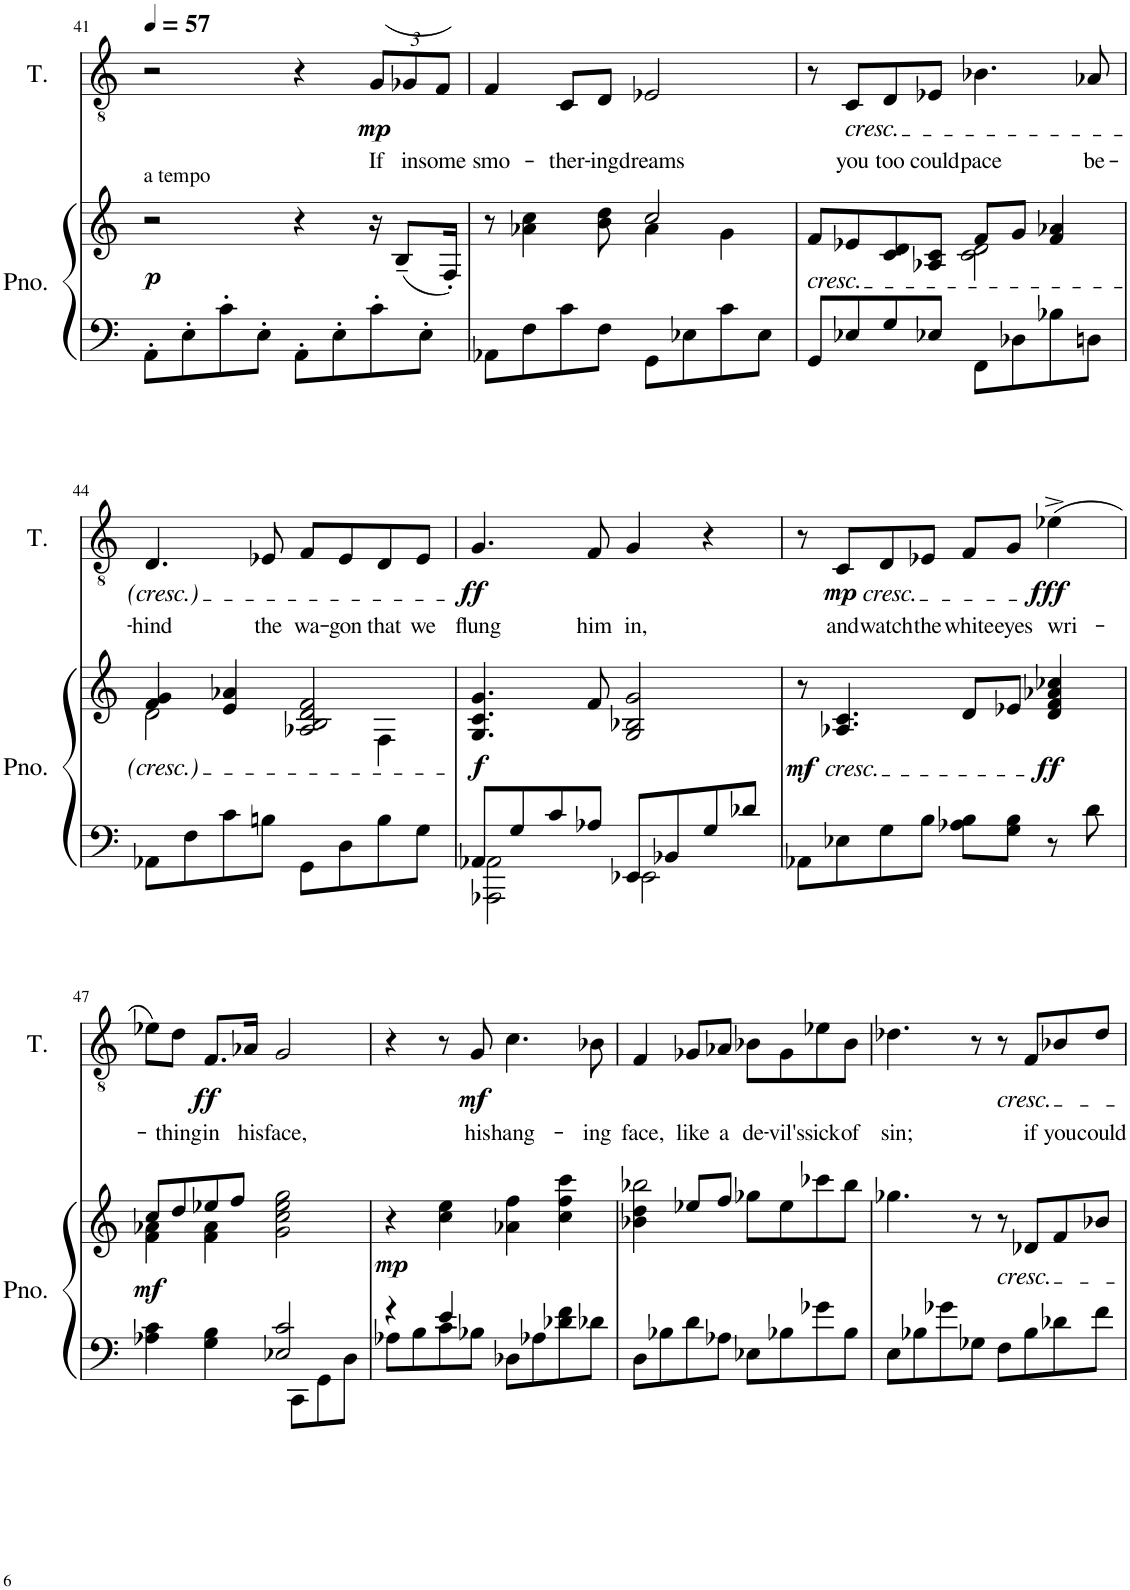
**kern	**kern	**dynam	**kern	**text	**dynam
*part2	*part2	*part2	*part1	*part1	*part1
*staff3	*staff2	*staff2/3	*staff1	*staff1	*staff1
*I"Piano	*	*	*I"Tenor	*	*
*I'Pno.	*	*	*I'T.	*	*
!!LO:PB:g=z
*clefF4	*clefG2	*	*clefGv2	*	*
*k[]	*k[]	*	*k[]	*	*
*M4/4	*M4/4	*	*M4/4	*	*
*MM57	*MM57	*	*MM57	*	*
=41	=41	=41	=41	=41	=41
!	!LO:TX:a:t=a tempo	!	!	!	!
!	!	!LO:DY:b	!	!	!
8AA'\L	2r	p	2r	.	.
8E'\	.	.	.	.	.
8c'\	.	.	.	.	.
8E'\J	.	.	.	.	.
8AA'\L	4r	.	4r	.	.
8E'\	.	.	.	.	.
*	*	*	*Xbrackettup	*	*
!	!	!	!	!LO:LY:b	!LO:DY:b
8c'\	16r	.	(12G/L	If	mp
.	(8B~/L	.	.	.	.
!	!	!	!	!LO:LY:b	!
.	.	.	12G-X/	in	.
8E'\J	.	.	.	.	.
!	!	!	!	!LO:LY:b	!
.	.	.	12F/J)	some	.
.	16F'/Jk)	.	.	.	.
=42	=42	=42	=42	=42	=42
*	*^	*	*	*	*
!	!	!	!	!	!LO:LY:b	!
8AA-X\L	8r	2ryy	.	4F/	smo-	.
8F\	4a-X\ 4cc\	.	.	.	.	.
!	!	!	!	!	!LO:LY:b	!
8c\	.	.	.	8C/L	-ther-	.
!	!	!	!	!	!LO:LY:b	!
8F\J	8b\ 8dd\	.	.	8D/J	-ing	.
!	!	!	!	!	!LO:LY:b	!
8GG\L	2cc/	4a-\	.	2E-X/	dreams	.
8E-X\	.	.	.	.	.	.
8c\	.	4g\	.	.	.	.
8E-\J	.	.	.	.	.	.
=43	=43	=43	=43	=43	=43	=43
!	!LO:TX:b:i:t=cresc.	!	!	!	!	!
8GG/L	8f/L	2ryy	.	8r	.	.
!	!	!	!	!LO:TX:b:i:t=cresc.	!	!
!	!	!	!	!	!LO:LY:b	!
8E-X/	8e-X/	.	.	8C/L	you	.
!	!	!	!	!	!LO:LY:b	!
8G/	8c/ 8d/	.	.	8D/	too	.
!	!	!	!	!	!LO:LY:b	!
8E-X/J	8A-X/ 8c/J	.	.	8E-X/J	could	.
!	!	!	!	!	!LO:LY:b	!
8FF\L	8f/L	2c\ 2d\	.	4.B-X\	pace	.
8D-X\	8g/J	.	.	.	.	.
8B-X\	4f/ 4a-X/	.	.	.	.	.
!	!	!	!	!	!LO:LY:b	!
8Dn\J	.	.	.	8A-X/	be-	.
!!LO:LB:g=z
=44	=44	=44	=44	=44	=44	=44
!	!	!	!	!	!LO:LY:b	!
8AA-X\L	4f/ 4g/	2d\	.	4.D/	-hind	.
8F\	.	.	.	.	.	.
8c\	4e/ 4a-X/	.	.	.	.	.
!	!	!	!	!	!LO:LY:b	!
8Bn\J	.	.	.	8E-X/	the	.
!	!	!	!	!	!LO:LY:b	!
8GG\L	2A-X/ 2B/ 2d/ 2f/	4ryy	.	8F/L	wa-	.
!	!	!	!	!	!LO:LY:b	!
8D\	.	.	.	8E-/	-gon	.
!	!	!	!	!	!LO:LY:b	!
8B\	.	4F\	.	8D/	that	.
!	!	!	!	!	!LO:LY:b	!
8G\J	.	.	.	8E-/J	we	.
*	*v	*v	*	*	*	*
=45	=45	=45	=45	=45	=45
*^	*	*	*	*	*
!	!	!	!LO:DY:b	!	!LO:LY:b	!LO:DY:b
8AA/L	2AAA-X\ 2AA-X\	4.G/ 4.c/ 4.g/	f	4.G/	flung	ff
8G/	.	.	.	.	.	.
8c/	.	.	.	.	.	.
!	!	!	!	!	!LO:LY:b	!
8A-X/J	.	8f/	.	8F/	him	.
!	!	!	!	!	!LO:LY:b	!
8EE/L	2EE-X\	2G/ 2B-X/ 2g/	.	4G/	in,	.
8BB-X/	.	.	.	.	.	.
8G/	.	.	.	4r	.	.
8d-X/J	.	.	.	.	.	.
*v	*v	*	*	*	*	*
=46	=46	=46	=46	=46	=46
!	!LO:TX:b:i:t=cresc.	!	!	!	!
!	!	!LO:DY:b	!	!	!
8AA-X\L	8r	mf	8r	.	.
!	!	!	!LO:TX:b:i:t=cresc.	!	!
!	!	!	!	!LO:LY:b	!LO:DY:b
8E-X\	4.A-X/ 4.c/	.	8C/L	and	mp
!	!	!	!	!LO:LY:b	!
8G\	.	.	8D/	watch	.
!	!	!	!	!LO:LY:b	!
8B\J	.	.	8E-X/J	the	.
!	!	!	!	!LO:LY:b	!
8A-X\ 8B\L	8d/L	.	8F/L	white	.
!	!	!	!	!LO:LY:b	!
8G\ 8B\J	8e-X/J	.	8G/J	eyes	.
!	!	!LO:DY:b	!	!LO:LY:b	!LO:DY:b
8r	4d/ 4f/ 4a-X/ 4cc-X/	ff	(4e-X^\	wri-	fff
8d\	.	.	.	.	.
!!LO:LB:g=z
=47	=47	=47	=47	=47	=47
*^	*^	*	*	*	*
!	!	!	!	!LO:DY:b	!	!	!
4A-X\ 4c\	8ryy	4f\ 4a-X\	8cc/L	mf	8e-X\L)	.	.
!	!	!	!	!	!	!LO:LY:b	!
*v	*v	*	*	*	*	*	*
.	.	8dd/	.	8d\J	-thing	.
!	!	!	!	!	!LO:LY:b	!LO:DY:b
4G\ 4B\	4f\ 4a-\	8ee-X/	.	8.F/L	in	ff
.	.	8ff/J	.	.	.	.
!	!	!	!	!	!LO:LY:b	!
.	.	.	.	16A-X/Jk	his	.
!	!	!	!	!	!LO:LY:b	!
2E-X/ 2c/	2g\ 2cc\ 2ee-\ 2gg\	2ryy	.	2G/	face,	.
*^	*	*	*	*	*	*
.	8CC\L	.	.	.	.	.	.
.	8GG\	.	.	.	.	.	.
.	8D\J	.	.	.	.	.	.
*	*	*v	*v	*	*	*	*
=48	=48	=48	=48	=48	=48	=48
!	!	!	!LO:DY:b	!	!	!
4r	8A-X\L	4r	mp	4r	.	.
.	8B\	.	.	.	.	.
4e/	8c\	4cc\ 4ee\	.	8r	.	.
!	!	!	!	!	!LO:LY:b	!LO:DY:b
.	8B-X\J	.	.	8G/	his	mf
!	!	!	!	!	!LO:LY:b	!
8D-X\L	2ryy	4a-X\ 4ff\	.	4.c\	hang-	.
8A-X\	.	.	.	.	.	.
8d-X\ 8f\	.	4cc\ 4ff\ 4ccc\	.	.	.	.
!	!	!	!	!	!LO:LY:b	!
8d-X\J	.	.	.	8B-X\	-ing	.
*v	*v	*	*	*	*	*
=49	=49	=49	=49	=49	=49
*	*^	*	*	*	*
!	!	!	!	!	!LO:LY:b	!
8D\L	4b-X\ 4dd\	2bb-X\	.	4F/	face,	.
8B-X\	.	.	.	.	.	.
!	!	!	!	!	!LO:LY:b	!
8d\	8ee-X/L	.	.	8G-X/L	like	.
!	!	!	!	!	!LO:LY:b	!
8A-X\J	8ff/J	.	.	8A-X/J	a	.
!	!	!	!	!	!LO:LY:b	!
8E-X\L	8gg-X\L	2ryy	.	8B-X\L	de-	.
!	!	!	!	!	!LO:LY:b	!
8B-X\	8ee-\	.	.	8G-\	-vil's	.
!	!	!	!	!	!LO:LY:b	!
8g-X\	8ccc-X\	.	.	8e-X\	sick	.
!	!	!	!	!	!LO:LY:b	!
8B-\J	8bb-\J	.	.	8B-\J	of	.
*	*v	*v	*	*	*	*
=50	=50	=50	=50	=50	=50
!	!	!	!	!LO:LY:b	!
8E\L	4.gg-X\	.	4.d-X\	sin;	.
8B-X\	.	.	.	.	.
8g-X\	.	.	.	.	.
8G-X\J	8r	.	8r	.	.
!	!	!	!LO:TX:b:i:t=cresc.	!	!
!	!LO:TX:b:i:t=cresc.	!	!	!	!
8F\L	8r	.	8r	.	.
!	!	!	!	!LO:LY:b	!
8B-\	8d-X/L	.	8F/L	if	.
!	!	!	!	!LO:LY:b	!
8d-X\	8f/	.	8B-X/	you	.
!	!	!	!	!LO:LY:b	!
8f\J	8b-X/J	.	8d-/J	could	.
=	=	=	=	=	=
*-	*-	*-	*-	*-	*-
